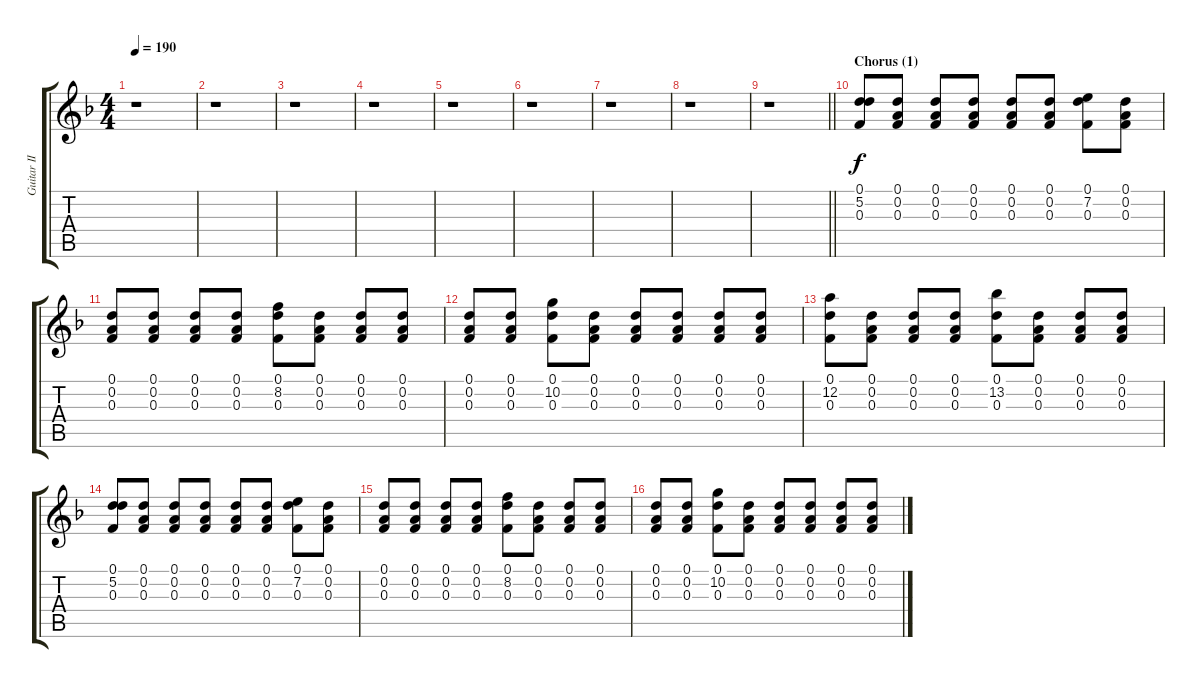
\track ("Guitar II" "Guitar II") {instrument electricguitarjazz}
\staff {score tabs}
\tuning (D4 A3 F3 C3 G2 D2) {hide}
\ts (4 4)
\tempo 190
\clef g2
\ks dminor
r.1{dy f} |
r.1 |
r.1 |
r.1 |
r.1 |
r.1 |
r.1 |
r.1 |
\barLineRight lightlight
r.1 |
\section ("" "Chorus (1)")
(0.1 5.2 0.3).8 (0.1 0.2 0.3).8 (0.1 0.2 0.3).8 (0.1 0.2 0.3).8 (0.1 0.2 0.3).8 (0.1 0.2 0.3).8 (0.1 7.2 0.3).8 (0.1 0.2 0.3).8 |
(0.1 0.2 0.3).8 (0.1 0.2 0.3).8 (0.1 0.2 0.3).8 (0.1 0.2 0.3).8 (0.1 8.2 0.3).8 (0.1 0.2 0.3).8 (0.1 0.2 0.3).8 (0.1 0.2 0.3).8 |
(0.1 0.2 0.3).8 (0.1 0.2 0.3).8 (0.1 10.2 0.3).8 (0.1 0.2 0.3).8 (0.1 0.2 0.3).8 (0.1 0.2 0.3).8 (0.1 0.2 0.3).8 (0.1 0.2 0.3).8 |
(0.1 12.2 0.3).8 (0.1 0.2 0.3).8 (0.1 0.2 0.3).8 (0.1 0.2 0.3).8 (0.1 13.2 0.3).8 (0.1 0.2 0.3).8 (0.1 0.2 0.3).8 (0.1 0.2 0.3).8 |
(0.1 5.2 0.3).8 (0.1 0.2 0.3).8 (0.1 0.2 0.3).8 (0.1 0.2 0.3).8 (0.1 0.2 0.3).8 (0.1 0.2 0.3).8 (0.1 7.2 0.3).8 (0.1 0.2 0.3).8 |
(0.1 0.2 0.3).8 (0.1 0.2 0.3).8 (0.1 0.2 0.3).8 (0.1 0.2 0.3).8 (0.1 8.2 0.3).8 (0.1 0.2 0.3).8 (0.1 0.2 0.3).8 (0.1 0.2 0.3).8 |
(0.1 0.2 0.3).8 (0.1 0.2 0.3).8 (0.1 10.2 0.3).8 (0.1 0.2 0.3).8 (0.1 0.2 0.3).8 (0.1 0.2 0.3).8 (0.1 0.2 0.3).8 (0.1 0.2 0.3).8
